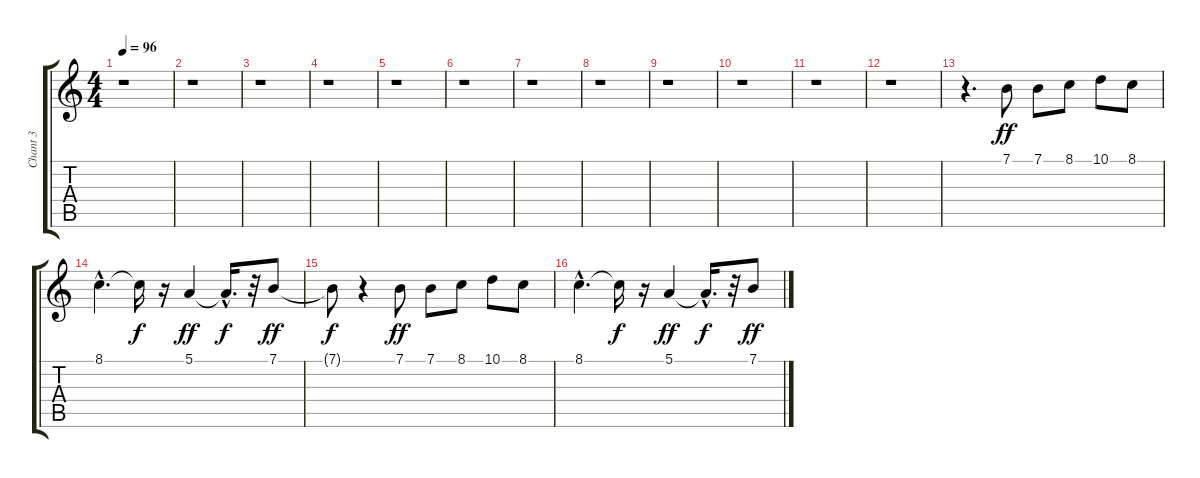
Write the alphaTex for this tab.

\track ("Chant 3" "Chant 3") {instrument churchorgan}
\staff {score tabs}
\tuning (E4 B3 G3 D3 A2 E2) {hide}
\ts (4 4)
\tempo 96
\clef g2
\ks c
r.1{dy ff} |
r.1 |
r.1 |
r.1 |
r.1 |
r.1 |
r.1 |
r.1 |
r.1 |
r.1 |
r.1 |
r.1 |
r.4{d} 7.1.8 7.1.8 8.1.8 10.1.8 8.1.8 |
8.1{hac}.4{d} 8.1{t}.16{dy f} r.16 5.1.4{dy ff} 5.1{hac t}.16{d dy f} r.32 7.1.8{dy ff} |
7.1{t}.8{dy f} r.4 7.1.8{dy ff} 7.1.8 8.1.8 10.1.8 8.1.8 |
8.1{hac}.4{d} 8.1{t}.16{dy f} r.16 5.1.4{dy ff} 5.1{hac t}.16{d dy f} r.32 7.1.8{dy ff}
